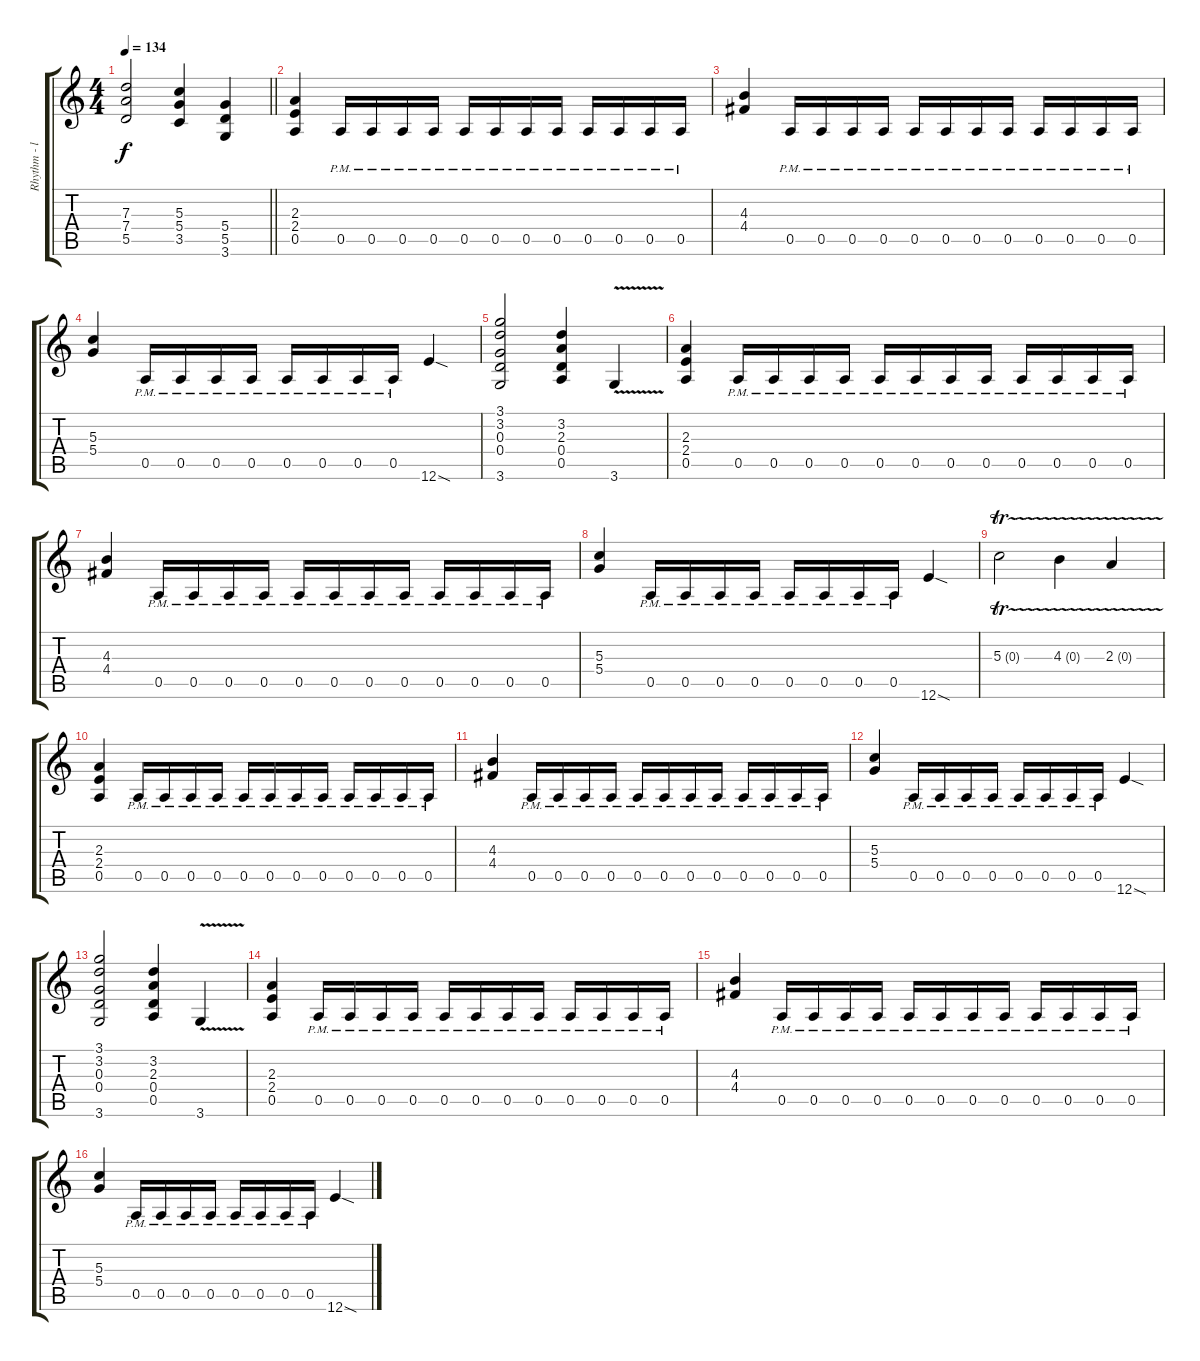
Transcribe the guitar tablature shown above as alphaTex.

\track ("Rhythm - left" "Rhythm - l") {instrument distortionguitar}
\staff {score tabs}
\tuning (E4 B3 G3 D3 A2 E2) {hide}
\ts (4 4)
\tempo 134
\clef g2
\barLineRight lightlight
\ks aminor
(7.3 7.4 5.5).2{dy f} (5.3 5.4 3.5).4 (5.4 5.5 3.6).4 |
(2.3 2.4 0.5).4 0.5{pm}.16 0.5{pm}.16 0.5{pm}.16 0.5{pm}.16 0.5{pm}.16 0.5{pm}.16 0.5{pm}.16 0.5{pm}.16 0.5{pm}.16 0.5{pm}.16 0.5{pm}.16 0.5{pm}.16 |
(4.3 4.4).4 0.5{pm}.16 0.5{pm}.16 0.5{pm}.16 0.5{pm}.16 0.5{pm}.16 0.5{pm}.16 0.5{pm}.16 0.5{pm}.16 0.5{pm}.16 0.5{pm}.16 0.5{pm}.16 0.5{pm}.16 |
(5.3 5.4).4 0.5{pm}.16 0.5{pm}.16 0.5{pm}.16 0.5{pm}.16 0.5{pm}.16 0.5{pm}.16 0.5{pm}.16 0.5{pm}.16 12.6{sod}.4 |
(3.1 3.2 0.3 0.4 3.6).2 (3.2 2.3 0.4 0.5).4 3.6{v}.4 |
(2.3 2.4 0.5).4 0.5{pm}.16 0.5{pm}.16 0.5{pm}.16 0.5{pm}.16 0.5{pm}.16 0.5{pm}.16 0.5{pm}.16 0.5{pm}.16 0.5{pm}.16 0.5{pm}.16 0.5{pm}.16 0.5{pm}.16 |
(4.3 4.4).4 0.5{pm}.16 0.5{pm}.16 0.5{pm}.16 0.5{pm}.16 0.5{pm}.16 0.5{pm}.16 0.5{pm}.16 0.5{pm}.16 0.5{pm}.16 0.5{pm}.16 0.5{pm}.16 0.5{pm}.16 |
(5.3 5.4).4 0.5{pm}.16 0.5{pm}.16 0.5{pm}.16 0.5{pm}.16 0.5{pm}.16 0.5{pm}.16 0.5{pm}.16 0.5{pm}.16 12.6{sod}.4 |
5.3{tr (0 32)}.2 4.3{tr (0 32)}.4 2.3{tr (0 32)}.4 |
(2.3 2.4 0.5).4 0.5{pm}.16 0.5{pm}.16 0.5{pm}.16 0.5{pm}.16 0.5{pm}.16 0.5{pm}.16 0.5{pm}.16 0.5{pm}.16 0.5{pm}.16 0.5{pm}.16 0.5{pm}.16 0.5{pm}.16 |
(4.3 4.4).4 0.5{pm}.16 0.5{pm}.16 0.5{pm}.16 0.5{pm}.16 0.5{pm}.16 0.5{pm}.16 0.5{pm}.16 0.5{pm}.16 0.5{pm}.16 0.5{pm}.16 0.5{pm}.16 0.5{pm}.16 |
(5.3 5.4).4 0.5{pm}.16 0.5{pm}.16 0.5{pm}.16 0.5{pm}.16 0.5{pm}.16 0.5{pm}.16 0.5{pm}.16 0.5{pm}.16 12.6{sod}.4 |
(3.1 3.2 0.3 0.4 3.6).2 (3.2 2.3 0.4 0.5).4 3.6{v}.4 |
(2.3 2.4 0.5).4 0.5{pm}.16 0.5{pm}.16 0.5{pm}.16 0.5{pm}.16 0.5{pm}.16 0.5{pm}.16 0.5{pm}.16 0.5{pm}.16 0.5{pm}.16 0.5{pm}.16 0.5{pm}.16 0.5{pm}.16 |
(4.3 4.4).4 0.5{pm}.16 0.5{pm}.16 0.5{pm}.16 0.5{pm}.16 0.5{pm}.16 0.5{pm}.16 0.5{pm}.16 0.5{pm}.16 0.5{pm}.16 0.5{pm}.16 0.5{pm}.16 0.5{pm}.16 |
(5.3 5.4).4 0.5{pm}.16 0.5{pm}.16 0.5{pm}.16 0.5{pm}.16 0.5{pm}.16 0.5{pm}.16 0.5{pm}.16 0.5{pm}.16 12.6{sod}.4
